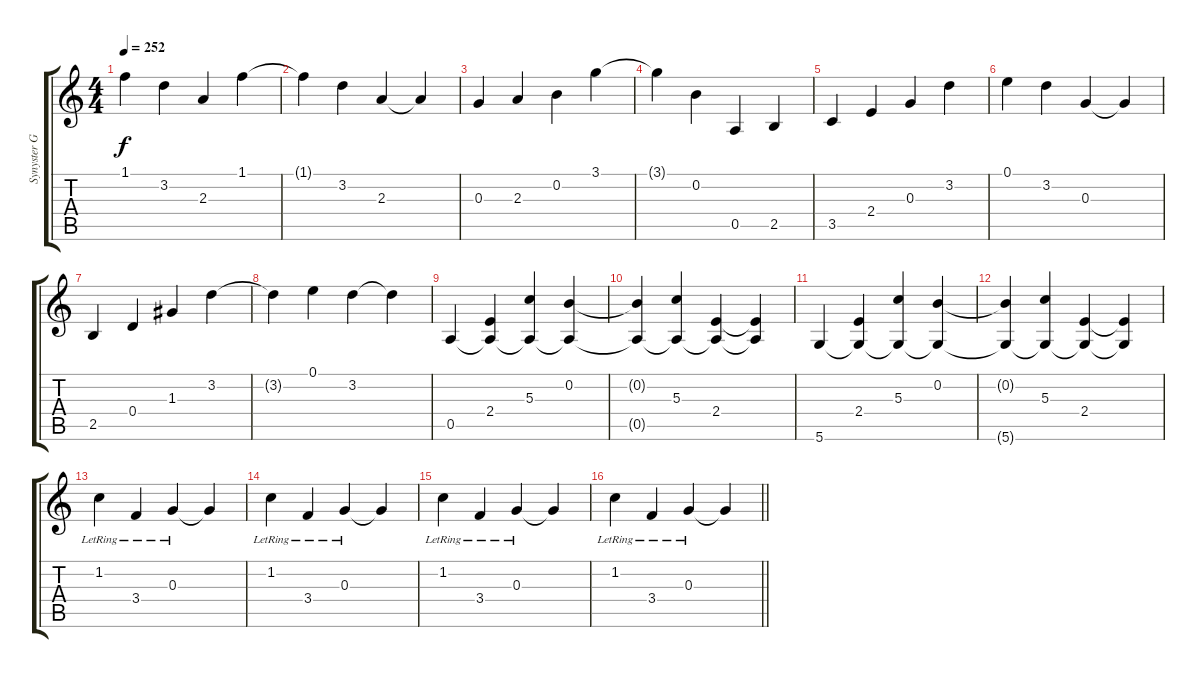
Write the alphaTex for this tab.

\track ("Synyster Gates" "Synyster G") {instrument distortionguitar}
\staff {score tabs}
\tuning (E4 B3 G3 D3 A2 D2) {hide}
\ts (4 4)
\tempo 252
\clef g2
\ks c
1.1.4{dy f} 3.2.4 2.3.4 1.1.4 |
1.1{t}.4 3.2.4 2.3.4 2.3{t}.4 |
0.3.4 2.3.4 0.2.4 3.1.4 |
3.1{t}.4 0.2.4 0.5.4 2.5.4 |
3.5.4 2.4.4 0.3.4 3.2.4 |
0.1.4 3.2.4 0.3.4 0.3{t}.4 |
2.5.4 0.4.4 1.3.4 3.2.4 |
3.2{t}.4 0.1.4 3.2.4 3.2{t}.4 |
0.5.4 (2.4 0.5{t}).4 (5.3 0.5{t}).4 (0.2 0.5{t}).4 |
(0.2{t} 0.5{t}).4 (5.3 0.5{t}).4 (2.4 0.5{t}).4 (2.4{t} 0.5{t}).4 |
5.6.4 (2.4 5.6{t}).4 (5.3 5.6{t}).4 (0.2 5.6{t}).4 |
(0.2{t} 5.6{t}).4 (5.3 5.6{t}).4 (2.4 5.6{t}).4 (2.4{t} 5.6{t}).4 |
1.2{lr}.4 3.4{lr}.4 0.3{lr}.4 0.3{t}.4 |
1.2{lr}.4 3.4{lr}.4 0.3{lr}.4 0.3{t}.4 |
1.2{lr}.4 3.4{lr}.4 0.3{lr}.4 0.3{t}.4 |
\barLineRight lightlight
1.2{lr}.4 3.4{lr}.4 0.3{lr}.4 0.3{t}.4
